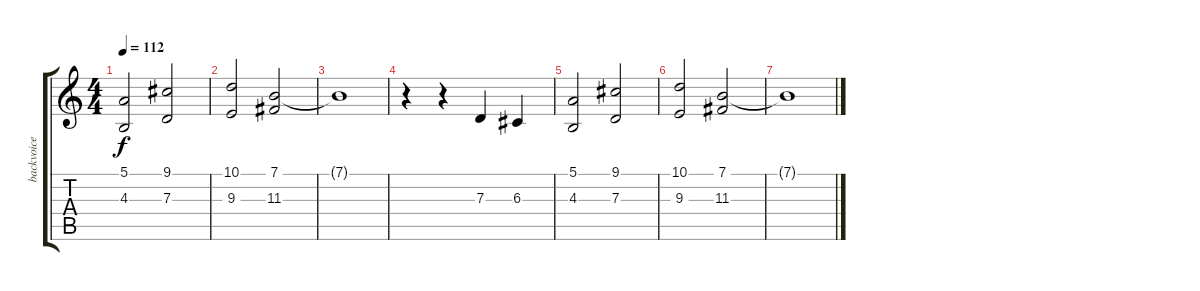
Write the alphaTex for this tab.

\track ("backvoice" "backvoice") {instrument whistle}
\staff {score tabs}
\tuning (E4 B3 G3 D3 A2 E2) {hide}
\ts (4 4)
\tempo 112
\clef g2
\ks c
(5.1 4.3).2{dy f} (9.1 7.3).2 |
(10.1 9.3).2 (7.1 11.3).2 |
7.1{t}.1 |
r.4 r.4 7.3.4 6.3.4 |
(5.1 4.3).2 (9.1 7.3).2 |
(10.1 9.3).2 (7.1 11.3).2 |
7.1{t}.1
